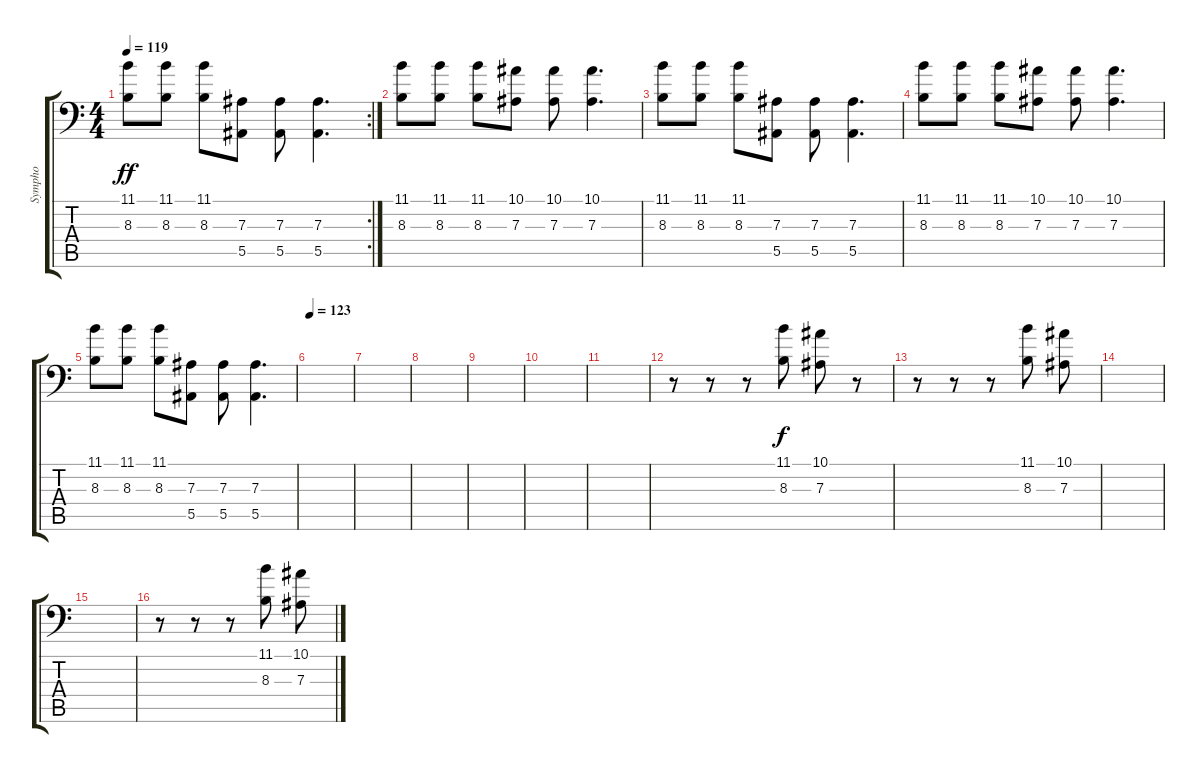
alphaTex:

\track ("Sympho" "Sympho") {instrument stringensemble1}
\staff {score tabs}
\tuning (C4 G3 Eb3 Bb2 F2 Bb1) {hide}
\rc 2
\ts (4 4)
\tempo 119
\clef f4
\ks c
(11.1 8.3).8{dy ff} (11.1 8.3).8 (11.1 8.3).8 (7.3 5.5).8 (7.3 5.5).8 (7.3 5.5).4{d} |
(11.1 8.3).8 (11.1 8.3).8 (11.1 8.3).8 (10.1 7.3).8 (10.1 7.3).8 (10.1 7.3).4{d} |
(11.1 8.3).8 (11.1 8.3).8 (11.1 8.3).8 (7.3 5.5).8 (7.3 5.5).8 (7.3 5.5).4{d} |
(11.1 8.3).8 (11.1 8.3).8 (11.1 8.3).8 (10.1 7.3).8 (10.1 7.3).8 (10.1 7.3).4{d} |
(11.1 8.3).8 (11.1 8.3).8 (11.1 8.3).8 (7.3 5.5).8 (7.3 5.5).8 (7.3 5.5).4{d} |
\tempo 123
|
|
|
|
|
|
r.8 r.8 r.8 (11.1 8.3).8{dy f} (10.1 7.3).8 r.8 |
r.8 r.8 r.8 (11.1 8.3).8 (10.1 7.3).8 |
|
|
r.8 r.8 r.8 (11.1 8.3).8 (10.1 7.3).8
